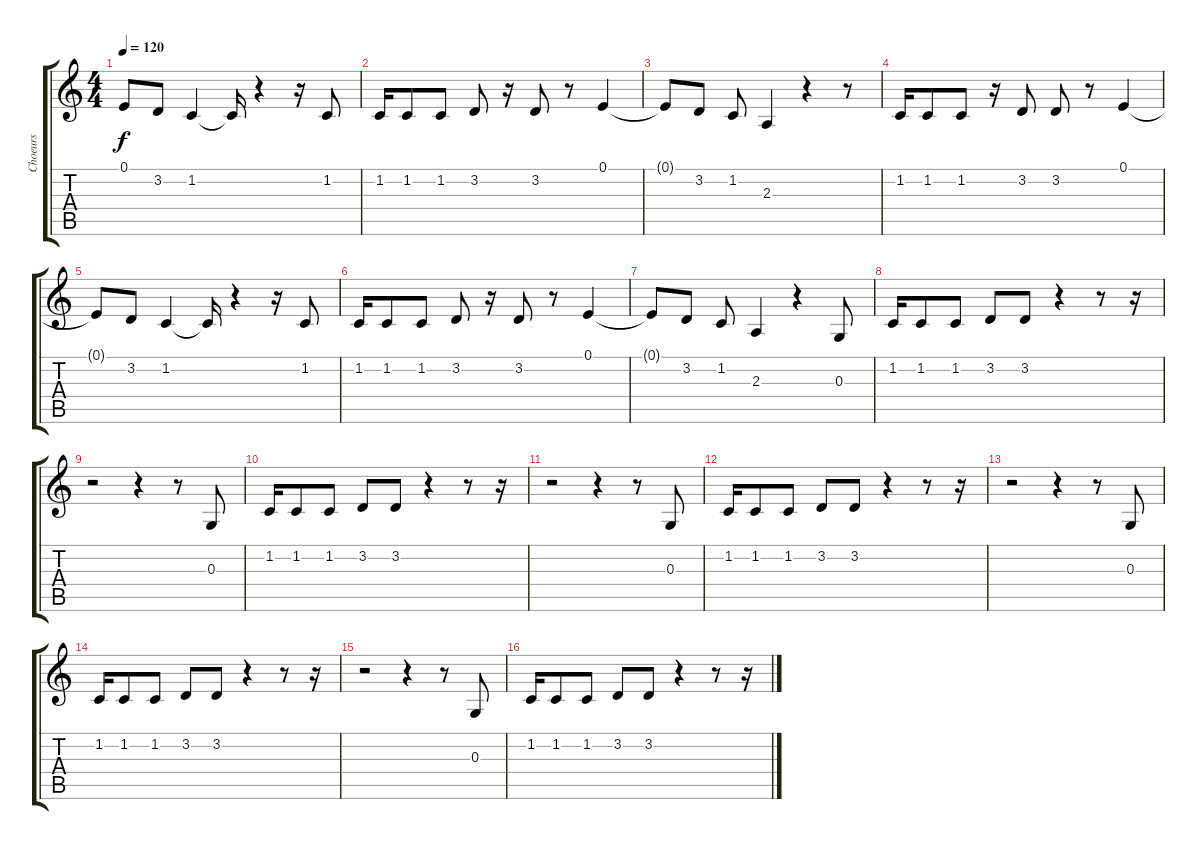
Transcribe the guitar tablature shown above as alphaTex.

\track ("Choeurs" "Choeurs") {instrument choiraahs}
\staff {score tabs}
\tuning (E4 B3 G3 D3 A2 E2) {hide}
\ts (4 4)
\tempo 120
\clef g2
\ks c
0.1{t}.8{dy f} 3.2.8 1.2.4 1.2{t}.16 r.4 r.16 1.2.8 |
1.2.16 1.2.8 1.2.8 3.2.8 r.16 3.2.8 r.8 0.1.4 |
0.1{t}.8 3.2.8 1.2.8 2.3.4 r.4 r.8 |
1.2.16 1.2.8 1.2.8 r.16 3.2.8 3.2.8 r.8 0.1.4 |
0.1{t}.8 3.2.8 1.2.4 1.2{t}.16 r.4 r.16 1.2.8 |
1.2.16 1.2.8 1.2.8 3.2.8 r.16 3.2.8 r.8 0.1.4 |
0.1{t}.8 3.2.8 1.2.8 2.3.4 r.4 0.3.8 |
1.2.16 1.2.8 1.2.8 3.2.8 3.2.8 r.4 r.8 r.16 |
r.2 r.4 r.8 0.3.8 |
1.2.16 1.2.8 1.2.8 3.2.8 3.2.8 r.4 r.8 r.16 |
r.2 r.4 r.8 0.3.8 |
1.2.16 1.2.8 1.2.8 3.2.8 3.2.8 r.4 r.8 r.16 |
r.2 r.4 r.8 0.3.8 |
1.2.16 1.2.8 1.2.8 3.2.8 3.2.8 r.4 r.8 r.16 |
r.2 r.4 r.8 0.3.8 |
1.2.16 1.2.8 1.2.8 3.2.8 3.2.8 r.4 r.8 r.16
